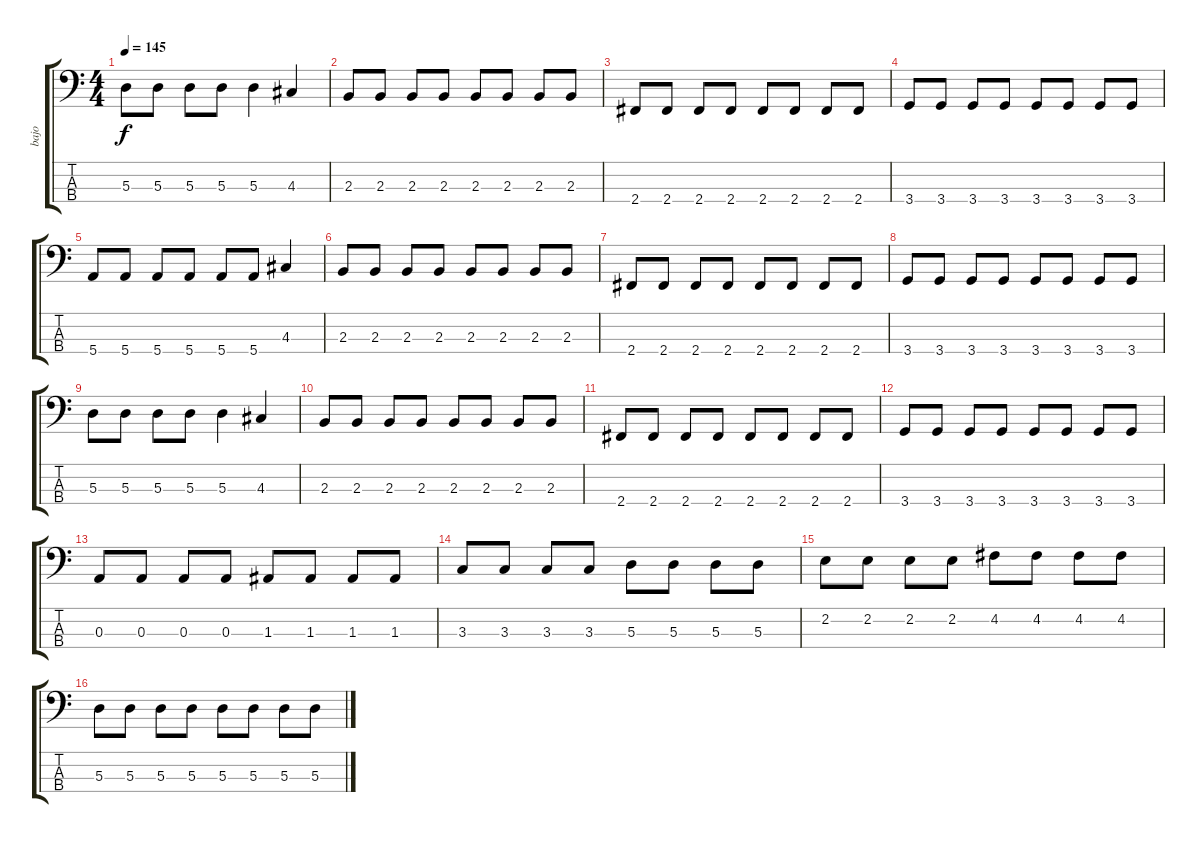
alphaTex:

\track ("bajo" "bajo") {instrument electricbasspick}
\staff {score tabs}
\tuning (G2 D2 A1 E1) {hide}
\ts (4 4)
\tempo 145
\clef f4
\ks c
5.3.8{dy f} 5.3.8 5.3.8 5.3.8 5.3.4 4.3.4 |
2.3.8 2.3.8 2.3.8 2.3.8 2.3.8 2.3.8 2.3.8 2.3.8 |
2.4.8 2.4.8 2.4.8 2.4.8 2.4.8 2.4.8 2.4.8 2.4.8 |
3.4.8 3.4.8 3.4.8 3.4.8 3.4.8 3.4.8 3.4.8 3.4.8 |
5.4.8 5.4.8 5.4.8 5.4.8 5.4.8 5.4.8 4.3.4 |
2.3.8 2.3.8 2.3.8 2.3.8 2.3.8 2.3.8 2.3.8 2.3.8 |
2.4.8 2.4.8 2.4.8 2.4.8 2.4.8 2.4.8 2.4.8 2.4.8 |
3.4.8 3.4.8 3.4.8 3.4.8 3.4.8 3.4.8 3.4.8 3.4.8 |
5.3.8 5.3.8 5.3.8 5.3.8 5.3.4 4.3.4 |
2.3.8 2.3.8 2.3.8 2.3.8 2.3.8 2.3.8 2.3.8 2.3.8 |
2.4.8 2.4.8 2.4.8 2.4.8 2.4.8 2.4.8 2.4.8 2.4.8 |
3.4.8 3.4.8 3.4.8 3.4.8 3.4.8 3.4.8 3.4.8 3.4.8 |
0.3.8 0.3.8 0.3.8 0.3.8 1.3.8 1.3.8 1.3.8 1.3.8 |
3.3.8 3.3.8 3.3.8 3.3.8 5.3.8 5.3.8 5.3.8 5.3.8 |
2.2.8 2.2.8 2.2.8 2.2.8 4.2.8 4.2.8 4.2.8 4.2.8 |
5.3.8 5.3.8 5.3.8 5.3.8 5.3.8 5.3.8 5.3.8 5.3.8
